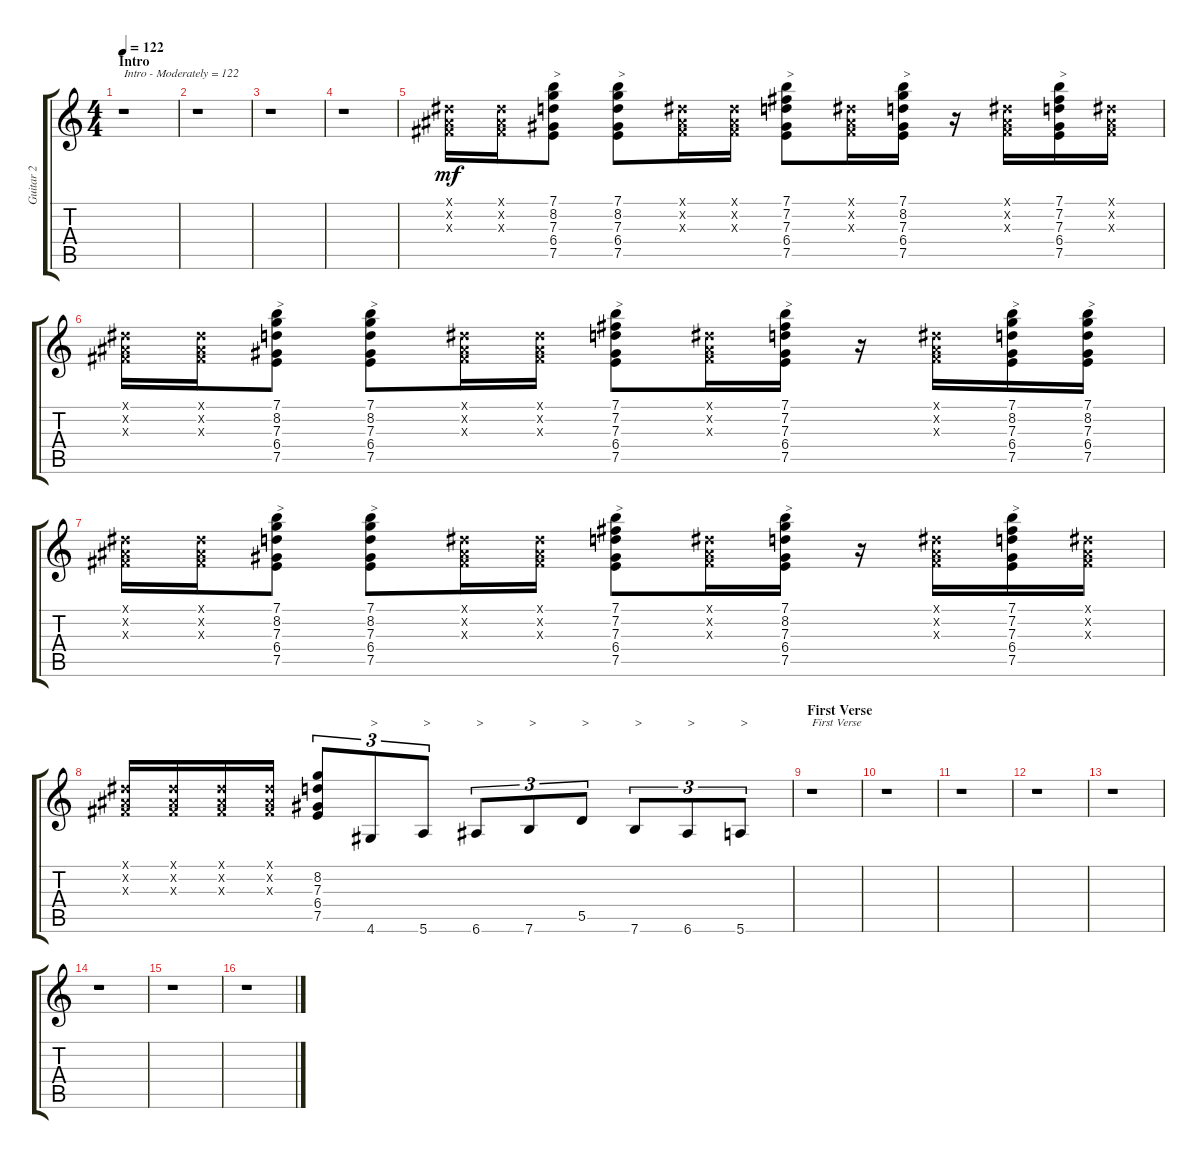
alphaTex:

\track ("Guitar 2" "Guitar 2") {instrument distortionguitar}
\staff {score tabs}
\tuning (E4 B3 G3 D3 A2 E2) {hide}
\ts (4 4)
\section ("" "Intro")
\tempo 122
\clef g2
\ks c
r.1{txt "Intro - Moderately = 122" dy mf instrument distortionguitar} |
r.1 |
r.1 |
r.1 |
(-1.1{x} -1.2{x} -1.3{x}).16 (-1.1{x} -1.2{x} -1.3{x}).16 (7.1 8.2 7.3 6.4 7.5).8{txt ">"} (7.1 8.2 7.3 6.4 7.5).8{txt ">"} (-1.1{x} -1.2{x} -1.3{x}).16 (-1.1{x} -1.2{x} -1.3{x}).16 (7.1 7.2 7.3 6.4 7.5).8{txt ">"} (-1.1{x} -1.2{x} -1.3{x}).16 (7.1 8.2 7.3 6.4 7.5).16{txt ">"} r.16 (-1.1{x} -1.2{x} -1.3{x}).16 (7.1 7.2 7.3 6.4 7.5).16{txt ">"} (-1.1{x} -1.2{x} -1.3{x}).16 |
(-1.1{x} -1.2{x} -1.3{x}).16 (-1.1{x} -1.2{x} -1.3{x}).16 (7.1 8.2 7.3 6.4 7.5).8{txt ">"} (7.1 8.2 7.3 6.4 7.5).8{txt ">"} (-1.1{x} -1.2{x} -1.3{x}).16 (-1.1{x} -1.2{x} -1.3{x}).16 (7.1 7.2 7.3 6.4 7.5).8{txt ">"} (-1.1{x} -1.2{x} -1.3{x}).16 (7.1 7.2 7.3 6.4 7.5).16{txt ">"} r.16 (-1.1{x} -1.2{x} -1.3{x}).16 (7.1 8.2 7.3 6.4 7.5).16{txt ">"} (7.1 8.2 7.3 6.4 7.5).16{txt ">"} |
(-1.1{x} -1.2{x} -1.3{x}).16 (-1.1{x} -1.2{x} -1.3{x}).16 (7.1 8.2 7.3 6.4 7.5).8{txt ">"} (7.1 8.2 7.3 6.4 7.5).8{txt ">"} (-1.1{x} -1.2{x} -1.3{x}).16 (-1.1{x} -1.2{x} -1.3{x}).16 (7.1 7.2 7.3 6.4 7.5).8{txt ">"} (-1.1{x} -1.2{x} -1.3{x}).16 (7.1 8.2 7.3 6.4 7.5).16{txt ">"} r.16 (-1.1{x} -1.2{x} -1.3{x}).16 (7.1 7.2 7.3 6.4 7.5).16{txt ">"} (-1.1{x} -1.2{x} -1.3{x}).16 |
(-1.1{x} -1.2{x} -1.3{x}).16 (-1.1{x} -1.2{x} -1.3{x}).16 (-1.1{x} -1.2{x} -1.3{x}).16 (-1.1{x} -1.2{x} -1.3{x}).16 (8.2 7.3 6.4 7.5).8{tu (3 2)} 4.6.8{tu (3 2) txt ">"} 5.6.8{tu (3 2) txt ">"} 6.6.8{tu (3 2) txt ">"} 7.6.8{tu (3 2) txt ">"} 5.5.8{tu (3 2) txt ">"} 7.6.8{tu (3 2) txt ">"} 6.6.8{tu (3 2) txt ">"} 5.6.8{tu (3 2) txt ">"} |
\section ("" "First Verse")
r.1{txt "First Verse"} |
r.1 |
r.1 |
r.1 |
r.1 |
r.1 |
r.1 |
r.1
